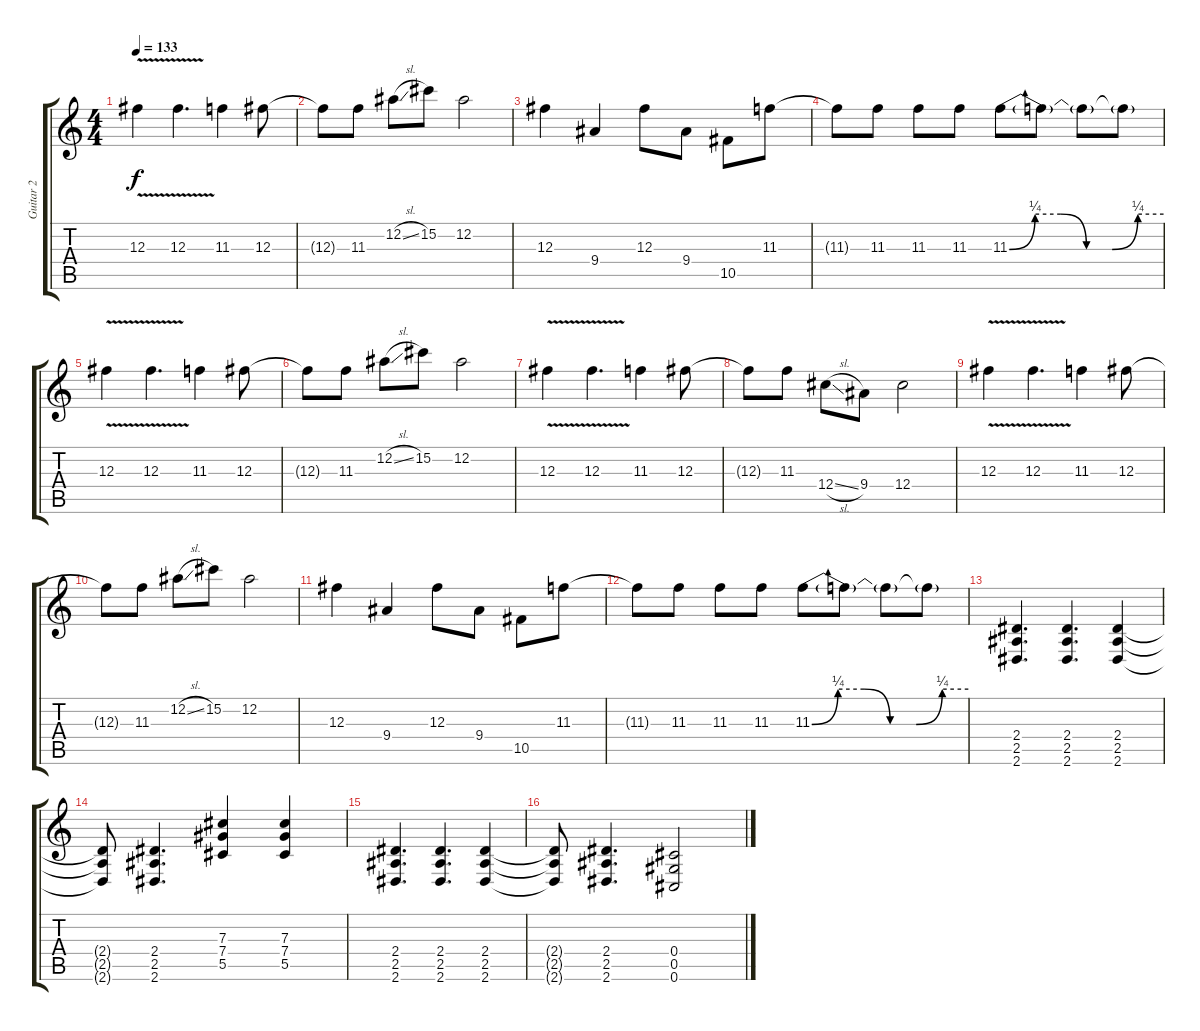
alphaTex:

\track ("Guitar 2" "Guitar 2") {instrument overdrivenguitar}
\staff {score tabs}
\tuning (Eb4 Bb3 Gb3 Db3 Ab2 Db2) {hide}
\ts (4 4)
\tempo 133
\clef g2
\ks c
12.3{v}.4{dy f} 12.3{v}.4{d} 11.3.4 12.3.8 |
12.3{t}.8 11.3.8 12.2{sl}.8 15.2.8 12.2.2 |
12.3.4 9.4.4 12.3.8 9.4.8 10.5.8 11.3.8 |
11.3{t}.8 11.3.8 11.3.8 11.3.8 11.3{be (custom 0 0 10 1 20 1 30 0 40 0 50 1 60 1)}.8 11.3{t}.8 11.3{t}.8 11.3{t}.8 |
12.3{v}.4 12.3{v}.4{d} 11.3.4 12.3.8 |
12.3{t}.8 11.3.8 12.2{sl}.8 15.2.8 12.2.2 |
12.3{v}.4 12.3{v}.4{d} 11.3.4 12.3.8 |
12.3{t}.8 11.3.8 12.4{sl}.8 9.4.8 12.4.2 |
12.3{v}.4 12.3{v}.4{d} 11.3.4 12.3.8 |
12.3{t}.8 11.3.8 12.2{sl}.8 15.2.8 12.2.2 |
12.3.4 9.4.4 12.3.8 9.4.8 10.5.8 11.3.8 |
11.3{t}.8 11.3.8 11.3.8 11.3.8 11.3{be (custom 0 0 10 1 20 1 30 0 40 0 50 1 60 1)}.8 11.3{t}.8 11.3{t}.8 11.3{t}.8 |
(2.4 2.5 2.6).4{d} (2.4 2.5 2.6).4{d} (2.4 2.5 2.6).4 |
(2.4{t} 2.5{t} 2.6{t}).8 (2.4 2.5 2.6).4{d} (7.3 7.4 5.5).4 (7.3 7.4 5.5).4 |
(2.4 2.5 2.6).4{d} (2.4 2.5 2.6).4{d} (2.4 2.5 2.6).4 |
(2.4{t} 2.5{t} 2.6{t}).8 (2.4 2.5 2.6).4{d} (0.4 0.5 0.6).2
